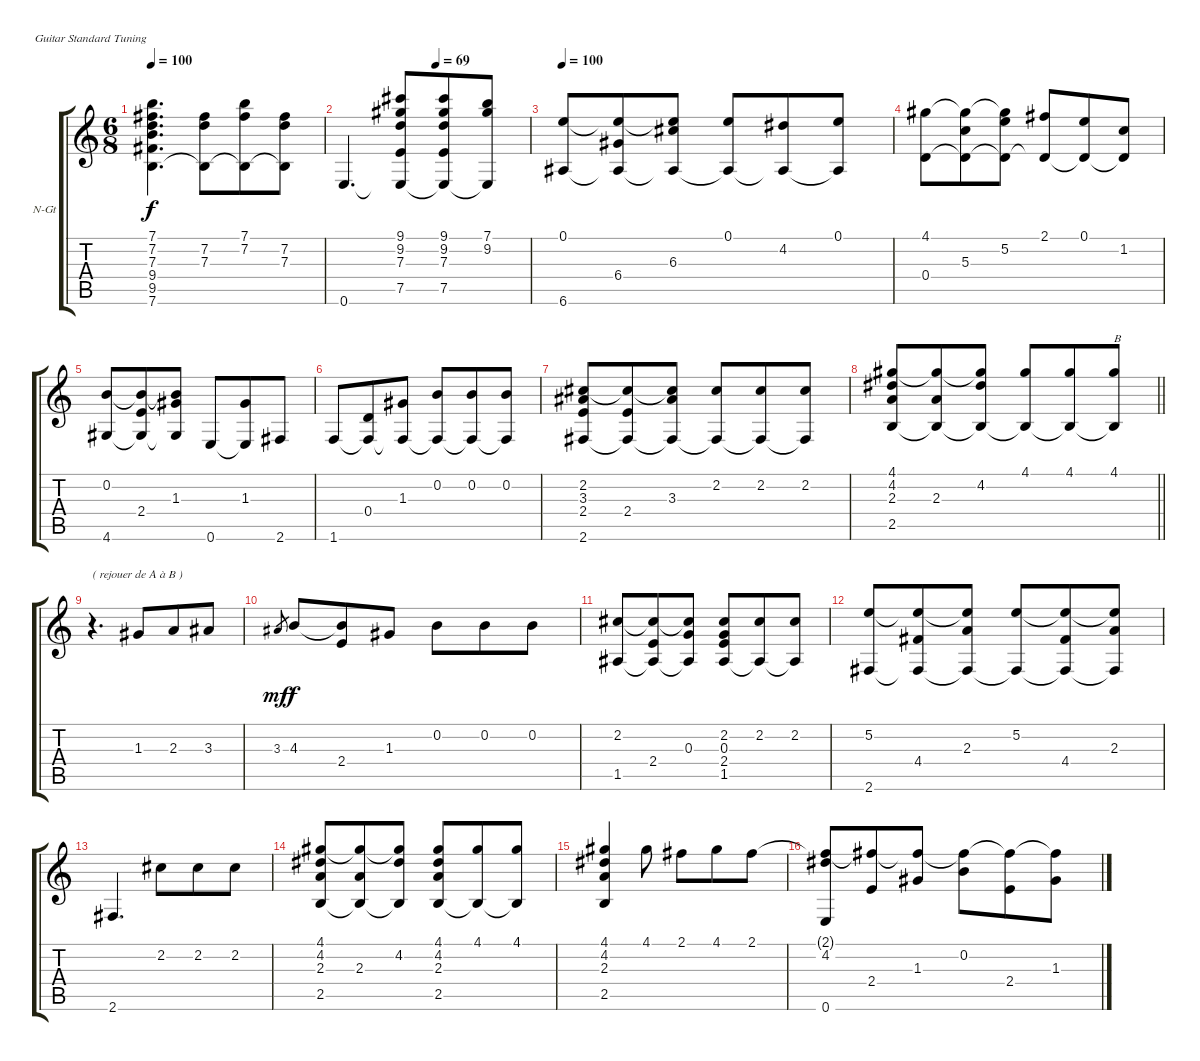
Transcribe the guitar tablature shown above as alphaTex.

\bracketExtendMode groupsimilarinstruments
\firstSystemTrackNameOrientation horizontal
\otherSystemsTrackNameOrientation horizontal
\track ("guitare" "N-Gt") {instrument acousticguitarnylon}
\staff {score tabs}
\tuning (E4 B3 G3 D3 A2 E2)
\ts (6 8)
\tempo 100
\clef g2
\ks c
(7.1 7.2 7.3 9.4 9.5 7.6).4{d dy f} (7.2 7.3 7.6{t}).8 (7.1 7.2 7.6{t}).8 (7.2 7.3 7.6{t}).8 |
\tempo (69 0.5)
0.6.4{d} (9.1 9.2 7.3 7.5 0.6{t}).8 (9.1 9.2 7.3 7.5 0.6{t}).8 (7.1 9.2 0.6{t}).8 |
\tempo 100
(0.1 6.6).8 (6.4 0.1{t} 6.6{t}).8 (0.1{t} 6.3 6.6{t}).8 (0.1 6.6{t}).8 (4.2 6.6{t}).8 (0.1 6.6{t}).8 |
(4.1 0.4).8 (5.3 4.1{t} 0.4{t}).8 (4.1{t} 5.2 0.4{t}).8 (2.1 0.4{t}).8 (0.1 0.4{t}).8 (1.2 0.4{t}).8 |
(0.2 4.6).8 (2.4 0.2{t} 4.6{t}).8 (0.2{t} 1.3 4.6{t}).8 0.6.8 (1.3 0.6{t}).8 2.6.8 |
1.6.8 (0.4 1.6{t}).8 (1.3 1.6{t}).8 (0.2 1.6{t}).8 (0.2 1.6{t}).8 (0.2 1.6{t}).8 |
(2.2 3.3 2.4 2.6).8 (2.4 2.2{t} 2.6{t}).8 (2.2{t} 3.3 2.6{t}).8 (2.2 2.6{t}).8 (2.2 2.6{t}).8 (2.2 2.6{t}).8 |
\barLineRight lightlight
(4.1 4.2 2.3 2.5).8 (2.3 4.1{t} 2.5{t}).8 (4.1{t} 4.2 2.5{t}).8 (4.1 2.5{t}).8 (4.1 2.5{t}).8 (4.1 2.5{t}).8{txt "B"} |
r.4{d txt "( rejouer de A à B )"} 1.3.8 2.3.8 3.3.8 |
3.3.8{gr dy mf} 4.3.8{dy f} (4.3{t} 2.4).8 1.3.8 0.2.8 0.2.8 0.2.8 |
(2.2 1.5).8 (2.4 2.2{t} 1.5{t}).8 (2.2{t} 0.3 1.5{t}).8 (2.2 0.3 2.4 1.5).8 (2.2 1.5{t}).8 (2.2 1.5{t}).8 |
(5.2 2.6).8 (4.4 5.2{t} 2.6{t}).8 (5.2{t} 2.3 2.6{t}).8 (5.2 2.6{t}).8 (4.4 5.2{t} 2.6{t}).8 (5.2{t} 2.3 2.6{t}).8 |
2.6.4{d} 2.2.8 2.2.8 2.2.8 |
(4.1 4.2 2.3 2.5).8 (2.3 4.1{t} 2.5{t}).8 (4.1{t} 4.2 2.5{t}).8 (4.1 4.2 2.3 2.5).8 (4.1 2.5{t}).8 (4.1 2.5{t}).8 |
(4.1 4.2 2.3 2.5).4 4.1.8 2.1.8 4.1.8 2.1.8 |
(4.2 0.6 2.1{t}).8 (2.4 2.1{t}).8 (1.3 2.1{t}).8 (0.2 2.1{t}).8 (2.4 2.1{t}).8 (1.3 2.1{t}).8
